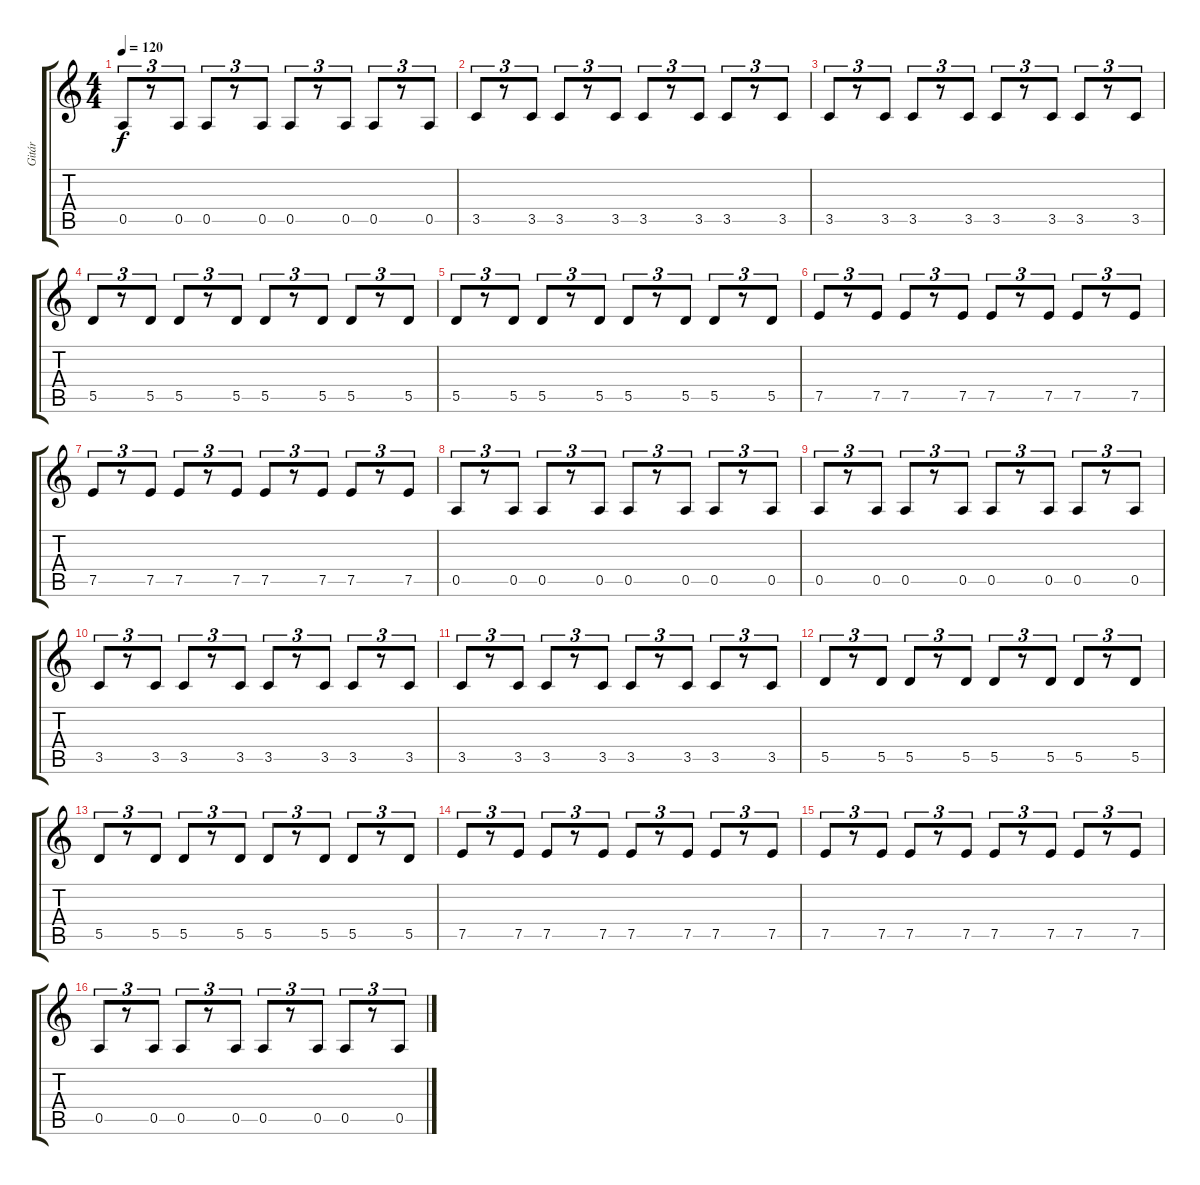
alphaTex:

\track ("Gitár" "Gitár") {instrument distortionguitar}
\staff {score tabs}
\tuning (E4 B3 G3 D3 A2 E2) {hide}
\ts (4 4)
\tempo 120
\clef g2
\ks c
0.5.8{tu (3 2) dy f} r.8{tu (3 2)} 0.5.8{tu (3 2)} 0.5.8{tu (3 2)} r.8{tu (3 2)} 0.5.8{tu (3 2)} 0.5.8{tu (3 2)} r.8{tu (3 2)} 0.5.8{tu (3 2)} 0.5.8{tu (3 2)} r.8{tu (3 2)} 0.5.8{tu (3 2)} |
3.5.8{tu (3 2)} r.8{tu (3 2)} 3.5.8{tu (3 2)} 3.5.8{tu (3 2)} r.8{tu (3 2)} 3.5.8{tu (3 2)} 3.5.8{tu (3 2)} r.8{tu (3 2)} 3.5.8{tu (3 2)} 3.5.8{tu (3 2)} r.8{tu (3 2)} 3.5.8{tu (3 2)} |
3.5.8{tu (3 2)} r.8{tu (3 2)} 3.5.8{tu (3 2)} 3.5.8{tu (3 2)} r.8{tu (3 2)} 3.5.8{tu (3 2)} 3.5.8{tu (3 2)} r.8{tu (3 2)} 3.5.8{tu (3 2)} 3.5.8{tu (3 2)} r.8{tu (3 2)} 3.5.8{tu (3 2)} |
5.5.8{tu (3 2)} r.8{tu (3 2)} 5.5.8{tu (3 2)} 5.5.8{tu (3 2)} r.8{tu (3 2)} 5.5.8{tu (3 2)} 5.5.8{tu (3 2)} r.8{tu (3 2)} 5.5.8{tu (3 2)} 5.5.8{tu (3 2)} r.8{tu (3 2)} 5.5.8{tu (3 2)} |
5.5.8{tu (3 2)} r.8{tu (3 2)} 5.5.8{tu (3 2)} 5.5.8{tu (3 2)} r.8{tu (3 2)} 5.5.8{tu (3 2)} 5.5.8{tu (3 2)} r.8{tu (3 2)} 5.5.8{tu (3 2)} 5.5.8{tu (3 2)} r.8{tu (3 2)} 5.5.8{tu (3 2)} |
7.5.8{tu (3 2)} r.8{tu (3 2)} 7.5.8{tu (3 2)} 7.5.8{tu (3 2)} r.8{tu (3 2)} 7.5.8{tu (3 2)} 7.5.8{tu (3 2)} r.8{tu (3 2)} 7.5.8{tu (3 2)} 7.5.8{tu (3 2)} r.8{tu (3 2)} 7.5.8{tu (3 2)} |
7.5.8{tu (3 2)} r.8{tu (3 2)} 7.5.8{tu (3 2)} 7.5.8{tu (3 2)} r.8{tu (3 2)} 7.5.8{tu (3 2)} 7.5.8{tu (3 2)} r.8{tu (3 2)} 7.5.8{tu (3 2)} 7.5.8{tu (3 2)} r.8{tu (3 2)} 7.5.8{tu (3 2)} |
0.5.8{tu (3 2)} r.8{tu (3 2)} 0.5.8{tu (3 2)} 0.5.8{tu (3 2)} r.8{tu (3 2)} 0.5.8{tu (3 2)} 0.5.8{tu (3 2)} r.8{tu (3 2)} 0.5.8{tu (3 2)} 0.5.8{tu (3 2)} r.8{tu (3 2)} 0.5.8{tu (3 2)} |
0.5.8{tu (3 2)} r.8{tu (3 2)} 0.5.8{tu (3 2)} 0.5.8{tu (3 2)} r.8{tu (3 2)} 0.5.8{tu (3 2)} 0.5.8{tu (3 2)} r.8{tu (3 2)} 0.5.8{tu (3 2)} 0.5.8{tu (3 2)} r.8{tu (3 2)} 0.5.8{tu (3 2)} |
3.5.8{tu (3 2)} r.8{tu (3 2)} 3.5.8{tu (3 2)} 3.5.8{tu (3 2)} r.8{tu (3 2)} 3.5.8{tu (3 2)} 3.5.8{tu (3 2)} r.8{tu (3 2)} 3.5.8{tu (3 2)} 3.5.8{tu (3 2)} r.8{tu (3 2)} 3.5.8{tu (3 2)} |
3.5.8{tu (3 2)} r.8{tu (3 2)} 3.5.8{tu (3 2)} 3.5.8{tu (3 2)} r.8{tu (3 2)} 3.5.8{tu (3 2)} 3.5.8{tu (3 2)} r.8{tu (3 2)} 3.5.8{tu (3 2)} 3.5.8{tu (3 2)} r.8{tu (3 2)} 3.5.8{tu (3 2)} |
5.5.8{tu (3 2)} r.8{tu (3 2)} 5.5.8{tu (3 2)} 5.5.8{tu (3 2)} r.8{tu (3 2)} 5.5.8{tu (3 2)} 5.5.8{tu (3 2)} r.8{tu (3 2)} 5.5.8{tu (3 2)} 5.5.8{tu (3 2)} r.8{tu (3 2)} 5.5.8{tu (3 2)} |
5.5.8{tu (3 2)} r.8{tu (3 2)} 5.5.8{tu (3 2)} 5.5.8{tu (3 2)} r.8{tu (3 2)} 5.5.8{tu (3 2)} 5.5.8{tu (3 2)} r.8{tu (3 2)} 5.5.8{tu (3 2)} 5.5.8{tu (3 2)} r.8{tu (3 2)} 5.5.8{tu (3 2)} |
7.5.8{tu (3 2)} r.8{tu (3 2)} 7.5.8{tu (3 2)} 7.5.8{tu (3 2)} r.8{tu (3 2)} 7.5.8{tu (3 2)} 7.5.8{tu (3 2)} r.8{tu (3 2)} 7.5.8{tu (3 2)} 7.5.8{tu (3 2)} r.8{tu (3 2)} 7.5.8{tu (3 2)} |
7.5.8{tu (3 2)} r.8{tu (3 2)} 7.5.8{tu (3 2)} 7.5.8{tu (3 2)} r.8{tu (3 2)} 7.5.8{tu (3 2)} 7.5.8{tu (3 2)} r.8{tu (3 2)} 7.5.8{tu (3 2)} 7.5.8{tu (3 2)} r.8{tu (3 2)} 7.5.8{tu (3 2)} |
0.5.8{tu (3 2) volume 14} r.8{tu (3 2)} 0.5.8{tu (3 2)} 0.5.8{tu (3 2)} r.8{tu (3 2)} 0.5.8{tu (3 2)} 0.5.8{tu (3 2)} r.8{tu (3 2)} 0.5.8{tu (3 2)} 0.5.8{tu (3 2)} r.8{tu (3 2)} 0.5.8{tu (3 2)}
